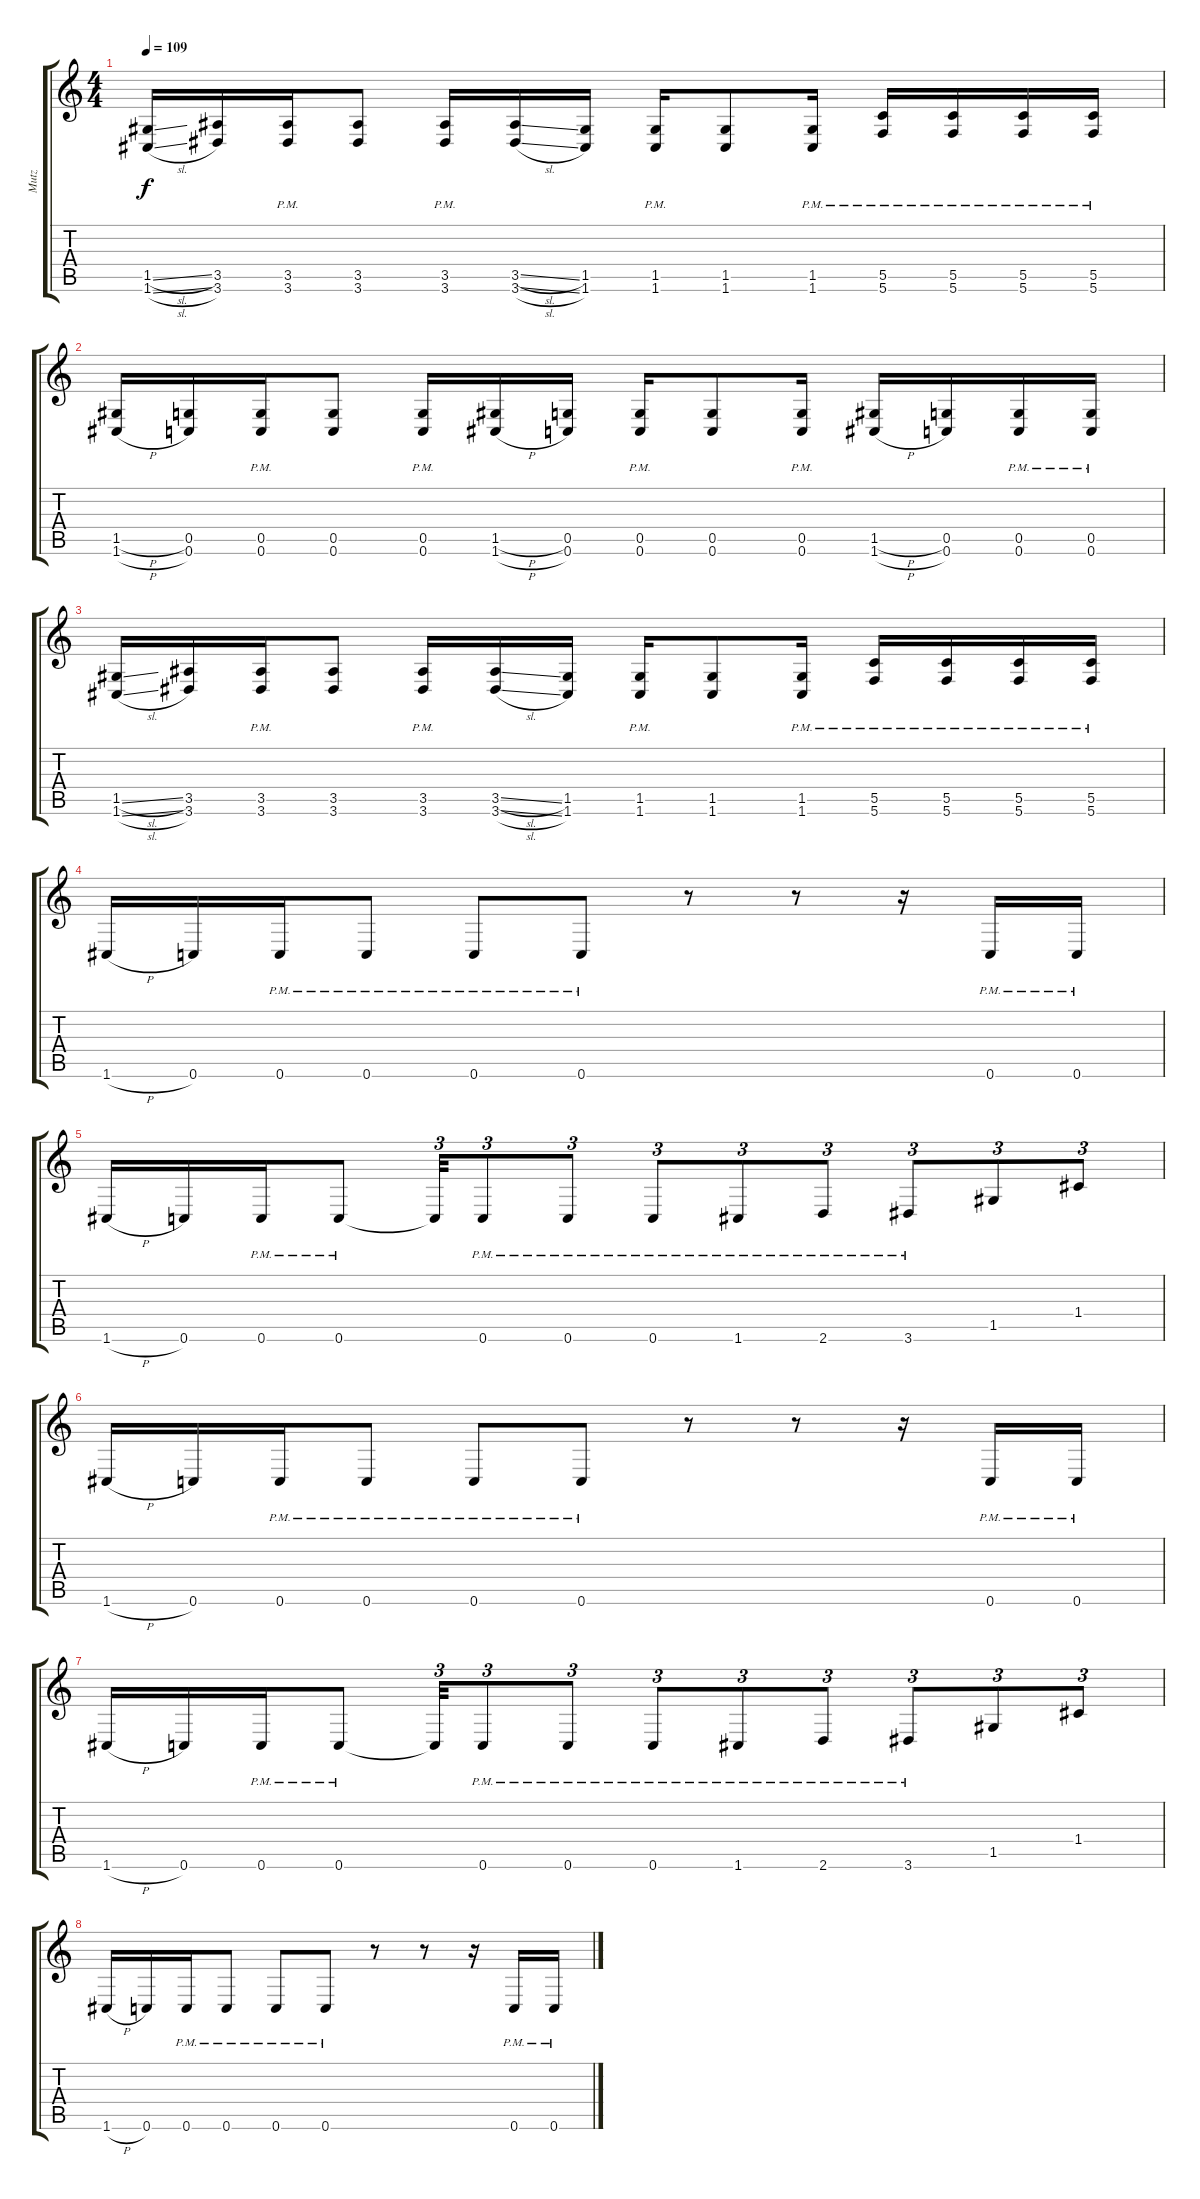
\track ("Mutz" "Mutz") {instrument distortionguitar}
\staff {score tabs}
\tuning (D4 A3 F3 C3 G2 C2) {hide}
\ts (4 4)
\tempo 109
\clef g2
\ks c
(1.5{sl} 1.6{sl}).16{dy f} (3.5 3.6).16 (3.5 3.6{pm}).16 (3.5 3.6).8 (3.5 3.6{pm}).16 (3.5{sl} 3.6{sl}).16 (1.5 1.6).16 (1.5 1.6{pm}).16 (1.5 1.6).8 (1.5 1.6{pm}).16 (5.5 5.6{pm}).16 (5.5 5.6{pm}).16 (5.5 5.6{pm}).16 (5.5 5.6{pm}).16 |
(1.5{h} 1.6{h}).16 (0.5 0.6).16 (0.5 0.6{pm}).16 (0.5 0.6).8 (0.5 0.6{pm}).16 (1.5{h} 1.6{h}).16 (0.5 0.6).16 (0.5 0.6{pm}).16 (0.5 0.6).8 (0.5 0.6{pm}).16 (1.5{h} 1.6{h}).16 (0.5 0.6).16 (0.5 0.6{pm}).16 (0.5 0.6{pm}).16 |
(1.5{sl} 1.6{sl}).16 (3.5 3.6).16 (3.5 3.6{pm}).16 (3.5 3.6).8 (3.5 3.6{pm}).16 (3.5{sl} 3.6{sl}).16 (1.5 1.6).16 (1.5 1.6{pm}).16 (1.5 1.6).8 (1.5 1.6{pm}).16 (5.5 5.6{pm}).16 (5.5 5.6{pm}).16 (5.5 5.6{pm}).16 (5.5 5.6{pm}).16 |
1.6{h}.16 0.6.16 0.6{pm}.16 0.6{pm}.8 0.6{pm}.8 0.6{pm}.8 r.8 r.8 r.16 0.6{pm}.16 0.6{pm}.16 |
1.6{h}.16 0.6.16 0.6{pm}.16 0.6{pm}.8 0.6{t}.32{tu (3 2)} 0.6{pm}.8{tu (3 2)} 0.6{pm}.8{tu (3 2)} 0.6{pm}.8{tu (3 2)} 1.6{pm}.8{tu (3 2)} 2.6{pm}.8{tu (3 2)} 3.6{pm}.8{tu (3 2)} 1.5.8{tu (3 2)} 1.4.8{tu (3 2)} |
1.6{h}.16 0.6.16 0.6{pm}.16 0.6{pm}.8 0.6{pm}.8 0.6{pm}.8 r.8 r.8 r.16 0.6{pm}.16 0.6{pm}.16 |
1.6{h}.16 0.6.16 0.6{pm}.16 0.6{pm}.8 0.6{t}.32{tu (3 2)} 0.6{pm}.8{tu (3 2)} 0.6{pm}.8{tu (3 2)} 0.6{pm}.8{tu (3 2)} 1.6{pm}.8{tu (3 2)} 2.6{pm}.8{tu (3 2)} 3.6{pm}.8{tu (3 2)} 1.5.8{tu (3 2)} 1.4.8{tu (3 2)} |
1.6{h}.16 0.6.16 0.6{pm}.16 0.6{pm}.8 0.6{pm}.8 0.6{pm}.8 r.8 r.8 r.16 0.6{pm}.16 0.6{pm}.16
